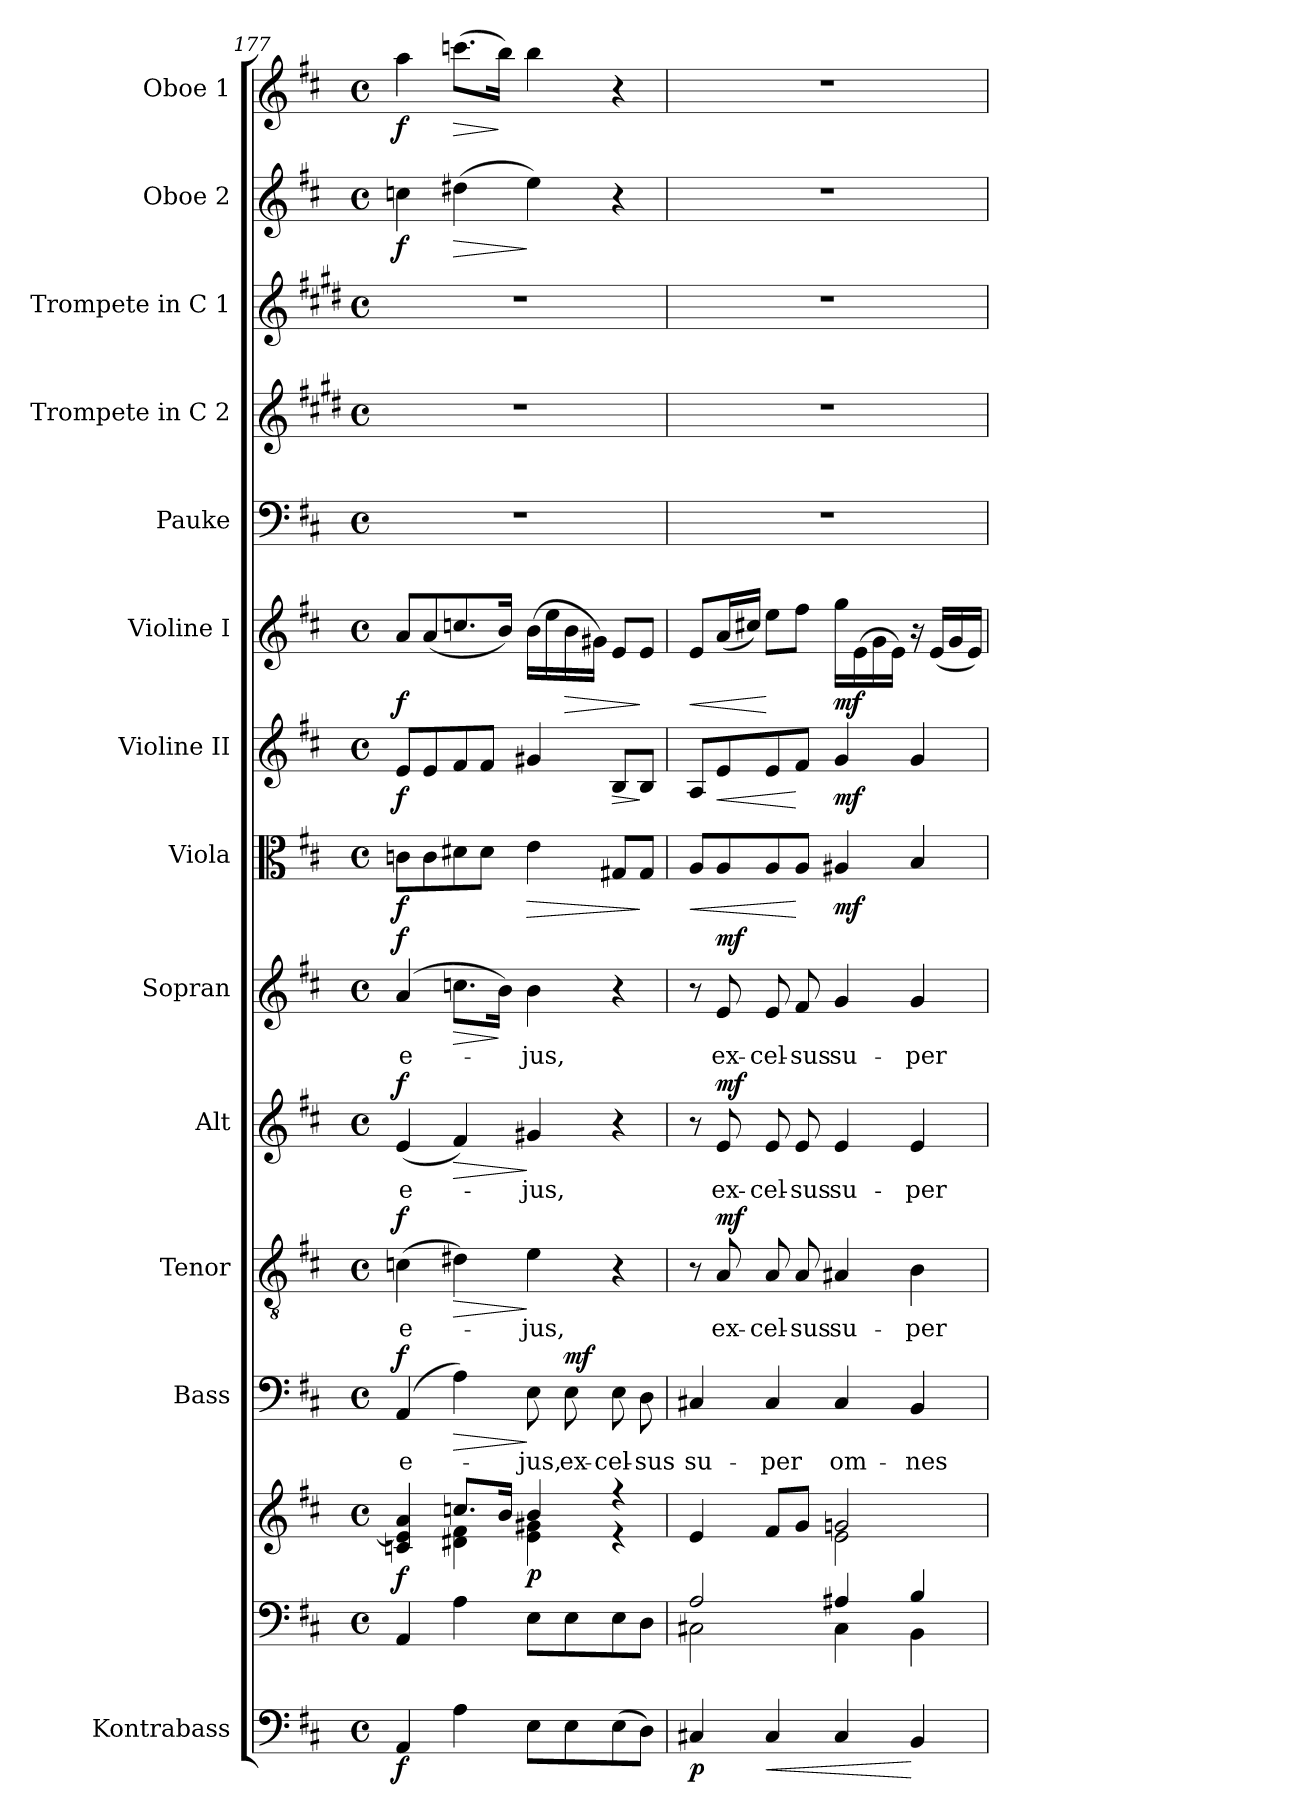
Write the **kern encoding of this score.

**kern	**dynam	**kern	**kern	**dynam	**kern	**text	**dynam	**kern	**text	**dynam	**kern	**text	**dynam	**kern	**text	**dynam	**kern	**dynam	**kern	**dynam	**kern	**dynam	**kern	**kern	**kern	**kern	**dynam	**kern	**dynam
*part14	*part14	*part13	*part13	*part13	*part12	*part12	*part12	*part11	*part11	*part11	*part10	*part10	*part10	*part9	*part9	*part9	*part8	*part8	*part7	*part7	*part6	*part6	*part5	*part4	*part3	*part2	*part2	*part1	*part1
*staff15	*staff15	*staff14	*staff13	*staff13/14	*staff12	*staff12	*staff12	*staff11	*staff11	*staff11	*staff10	*staff10	*staff10	*staff9	*staff9	*staff9	*staff8	*staff8	*staff7	*staff7	*staff6	*staff6	*staff5	*staff4	*staff3	*staff2	*staff2	*staff1	*staff1
*I"Kontrabass	*	*	*	*	*I"Bass	*	*	*I"Tenor	*	*	*I"Alt	*	*	*I"Sopran	*	*	*I"Viola	*	*I"Violine II	*	*I"Violine I	*	*I"Pauke	*I"Trompete in C 2	*I"Trompete in C 1	*I"Oboe 2	*	*I"Oboe 1	*
*I'Kb.	*	*	*	*	*I'B	*	*	*I'T	*	*	*I'A	*	*	*I'S	*	*	*I'Vla.	*	*I'Vl. II	*	*I'Vl. I	*	*I'Pk.	*	*	*I'Ob. 2	*	*I'Ob. 1	*
*clefF4	*	*clefF4	*clefG2	*	*clefF4	*	*	*clefGv2	*	*	*clefG2	*	*	*clefG2	*	*	*clefC3	*	*clefG2	*	*clefG2	*	*clefF4	*clefG2	*clefG2	*clefG2	*	*clefG2	*
*ITrd7c12	*	*	*	*	*	*	*	*	*	*	*	*	*	*	*	*	*	*	*	*	*	*	*	*ITrd1c2	*ITrd1c2	*	*	*	*
*k[f#c#]	*	*k[f#c#]	*k[f#c#]	*	*k[f#c#]	*	*	*k[f#c#]	*	*	*k[f#c#]	*	*	*k[f#c#]	*	*	*k[f#c#]	*	*k[f#c#]	*	*k[f#c#]	*	*k[f#c#]	*k[f#c#]	*k[f#c#]	*k[f#c#]	*	*k[f#c#]	*
*D:	*	*D:	*D:	*	*D:	*	*	*D:	*	*	*D:	*	*	*D:	*	*	*D:	*	*D:	*	*D:	*	*D:	*D:	*D:	*D:	*	*D:	*
*M4/4	*	*M4/4	*M4/4	*	*M4/4	*	*	*M4/4	*	*	*M4/4	*	*	*M4/4	*	*	*M4/4	*	*M4/4	*	*M4/4	*	*M4/4	*M4/4	*M4/4	*M4/4	*	*M4/4	*
*met(c)	*	*met(c)	*met(c)	*	*met(c)	*	*	*met(c)	*	*	*met(c)	*	*	*met(c)	*	*	*met(c)	*	*met(c)	*	*met(c)	*	*met(c)	*met(c)	*met(c)	*met(c)	*	*met(c)	*
=177	=177	=177	=177	=177	=177	=177	=177	=177	=177	=177	=177	=177	=177	=177	=177	=177	=177	=177	=177	=177	=177	=177	=177	=177	=177	=177	=177	=177	=177
*	*	*	*^	*	*	*	*	*	*	*	*	*	*	*	*	*	*	*	*	*	*	*	*	*	*	*	*	*	*
!	!LO:DY:b	!	!	!	!LO:DY:b	!	!LO:LY:b	!LO:DY:a	!	!LO:LY:b	!LO:DY:a	!	!LO:LY:b	!LO:DY:a	!	!LO:LY:b	!LO:DY:a	!	!LO:DY:b	!	!LO:DY:b	!	!LO:DY:b	!	!	!	!	!LO:DY:b	!	!LO:DY:b
4AAA/	f	4AA/	4cn/ 4e/] 4a/	4ryy	f	(4AA/	e-	f	(>4cn\	e-	f	(<4e/	e-	f	(4a/	e-	f	8cn\L	f	8e/L	f	8a/L	f	1r	1r	1r	4ccn\	f	4aa\	f
.	.	.	.	.	.	.	.	.	.	.	.	.	.	.	.	.	.	8c\	.	8e/	.	(<8a/	.	.	.	.	.	.	.	.
!	!	!	!	!	!	!	!	!LO:HP:b	!	!	!LO:HP:b	!	!	!LO:HP:b	!	!	!LO:HP:b	!	!	!	!	!	!	!	!	!	!	!LO:HP:b	!	!LO:HP:b
4AA\	.	4A\	8.ccn/L	4d#X\ 4f#\	.	4A\)	.	>	4d#X\)	.	>	4f#/)	.	>	8.ccn\L	.	>	8d#X\	.	8f#/	.	8.ccn/	.	.	.	.	(>4dd#X\	>	(>8.cccn\L	>
.	.	.	.	.	.	.	.	.	.	.	.	.	.	.	.	.	.	8d#\J	.	8f#/J	.	.	.	.	.	.	.	.	.	.
.	.	.	16b/Jk	.	.	.	.	.	.	.	.	.	.	.	16b\Jk)	.	]	.	.	.	.	16b/Jk)	.	.	.	.	.	.	16bb\Jk)	]
!	!	!	!	!	!LO:DY:b	!	!LO:LY:b	!	!	!LO:LY:b	!	!	!LO:LY:b	!	!	!LO:LY:b	!	!	!LO:HP:b	!	!	!	!	!	!	!	!	!	!	!
8EE\L	.	8E\L	4b/	4e\ 4g#X\	p	8E\	-jus,	]	4e\	-jus,	]	4g#X/	-jus,	]	4b\	-jus,	.	4e\	>	4g#X/	.	(>16b\LL	.	.	.	.	4ee\)	]	4bb\	.
.	.	.	.	.	.	.	.	.	.	.	.	.	.	.	.	.	.	.	.	.	.	16ee\	.	.	.	.	.	.	.	.
!	!	!	!	!	!	!	!LO:LY:b	!LO:DY:a	!	!	!	!	!	!	!	!	!	!	!	!	!	!	!LO:HP:b	!	!	!	!	!	!	!
8EE\	.	8E\	.	.	.	8E\	ex-	mf	.	.	.	.	.	.	.	.	.	.	.	.	.	16b\	>	.	.	.	.	.	.	.
.	.	.	.	.	.	.	.	.	.	.	.	.	.	.	.	.	.	.	.	.	.	16g#X\JJ)	.	.	.	.	.	.	.	.
!	!	!	!	!	!	!	!LO:LY:b	!	!	!	!	!	!	!	!	!	!	!	!	!	!LO:HP:b	!	!	!	!	!	!	!	!	!
(>8EE\	.	8E\	4r	4r	.	8E\	-cel-	.	4r	.	.	4r	.	.	4r	.	.	8G#X/L	.	8B/L	>	8e/L	.	.	.	.	4r	.	4r	.
!	!	!	!	!	!	!	!LO:LY:b	!	!	!	!	!	!	!	!	!	!	!	!	!	!	!	!	!	!	!	!	!	!	!
8DD\J)	.	8D\J	.	.	.	8D\	-sus	.	.	.	.	.	.	.	.	.	.	8G#/J	]	8B/J	]	8e/J	]	.	.	.	.	.	.	.
!!LO:PB:g=z
=178	=178	=178	=178	=178	=178	=178	=178	=178	=178	=178	=178	=178	=178	=178	=178	=178	=178	=178	=178	=178	=178	=178	=178	=178	=178	=178	=178	=178	=178	=178
*	*	*^	*	*	*	*	*	*	*	*	*	*	*	*	*	*	*	*	*	*	*	*	*	*	*	*	*	*	*	*
!	!LO:DY:b	!	!	!	!	!	!	!LO:LY:b	!	!	!	!	!	!	!	!	!	!	!	!LO:HP:b	!	!	!	!LO:HP:b	!	!	!	!	!	!	!
4CC#X/	p	2A/	2C#X\	4e/	2ryy	.	4C#X/	su-	.	8r	.	.	8r	.	.	8r	.	.	8A/L	<	8A/L	.	8e/L	<	1r	1r	1r	1r	.	1r	.
!	!	!	!	!	!	!	!	!	!	!	!LO:LY:b	!LO:DY:a	!	!LO:LY:b	!LO:DY:a	!	!LO:LY:b	!LO:DY:a	!	!	!	!LO:HP:b	!	!	!	!	!	!	!	!	!
.	.	.	.	.	.	.	.	.	.	8A/	ex-	mf	8e/	ex-	mf	8e/	ex-	mf	8A/	.	8e/	<	(<16a/L	.	.	.	.	.	.	.	.
.	.	.	.	.	.	.	.	.	.	.	.	.	.	.	.	.	.	.	.	.	.	.	16cc#X/JJ)	.	.	.	.	.	.	.	.
!	!LO:HP:b	!	!	!	!	!	!	!LO:LY:b	!	!	!LO:LY:b	!	!	!LO:LY:b	!	!	!LO:LY:b	!	!	!	!	!	!	!	!	!	!	!	!	!	!
4CC#/	<	.	.	8f#/L	.	.	4C#/	-per	.	8A/	-cel-	.	8e/	-cel-	.	8e/	-cel-	.	8A/	.	8e/	.	8ee\L	[	.	.	.	.	.	.	.
!	!	!	!	!	!	!	!	!	!	!	!LO:LY:b	!	!	!LO:LY:b	!	!	!LO:LY:b	!	!	!	!	!	!	!	!	!	!	!	!	!	!
.	.	.	.	8g/J	.	.	.	.	.	8A/	-sus	.	8e/	-sus	.	8f#/	-sus	.	8A/J	[	8f#/J	[	8ff#\J	.	.	.	.	.	.	.	.
!	!	!	!	!	!	!	!	!LO:LY:b	!	!	!LO:LY:b	!	!	!LO:LY:b	!	!	!LO:LY:b	!	!	!LO:DY:b	!	!LO:DY:b	!	!LO:DY:b	!	!	!	!	!	!	!
4CC#/	.	4A#X/	4C#\	2gn/	2e\	.	4C#/	om-	.	4A#X/	su-	.	4e/	su-	.	4g/	su-	.	4A#X/	mf	4g/	mf	16gg\LL	mf	.	.	.	.	.	.	.
.	.	.	.	.	.	.	.	.	.	.	.	.	.	.	.	.	.	.	.	.	.	.	(>16e\	.	.	.	.	.	.	.	.
.	.	.	.	.	.	.	.	.	.	.	.	.	.	.	.	.	.	.	.	.	.	.	16g\	.	.	.	.	.	.	.	.
.	.	.	.	.	.	.	.	.	.	.	.	.	.	.	.	.	.	.	.	.	.	.	16e\JJ)	.	.	.	.	.	.	.	.
!	!	!	!	!	!	!	!	!LO:LY:b	!	!	!LO:LY:b	!	!	!LO:LY:b	!	!	!LO:LY:b	!	!	!	!	!	!	!	!	!	!	!	!	!	!
4BBB/	[	4B/	4BB\	.	.	.	4BB/	-nes	.	4B\	-per	.	4e/	-per	.	4g/	-per	.	4B/	.	4g/	.	16r	.	.	.	.	.	.	.	.
.	.	.	.	.	.	.	.	.	.	.	.	.	.	.	.	.	.	.	.	.	.	.	(<16e/LL	.	.	.	.	.	.	.	.
.	.	.	.	.	.	.	.	.	.	.	.	.	.	.	.	.	.	.	.	.	.	.	16g/	.	.	.	.	.	.	.	.
.	.	.	.	.	.	.	.	.	.	.	.	.	.	.	.	.	.	.	.	.	.	.	16e/JJ)	.	.	.	.	.	.	.	.
*	*	*v	*v	*	*	*	*	*	*	*	*	*	*	*	*	*	*	*	*	*	*	*	*	*	*	*	*	*	*	*	*
*	*	*	*v	*v	*	*	*	*	*	*	*	*	*	*	*	*	*	*	*	*	*	*	*	*	*	*	*	*	*	*
=	=	=	=	=	=	=	=	=	=	=	=	=	=	=	=	=	=	=	=	=	=	=	=	=	=	=	=	=	=
*-	*-	*-	*-	*-	*-	*-	*-	*-	*-	*-	*-	*-	*-	*-	*-	*-	*-	*-	*-	*-	*-	*-	*-	*-	*-	*-	*-	*-	*-
